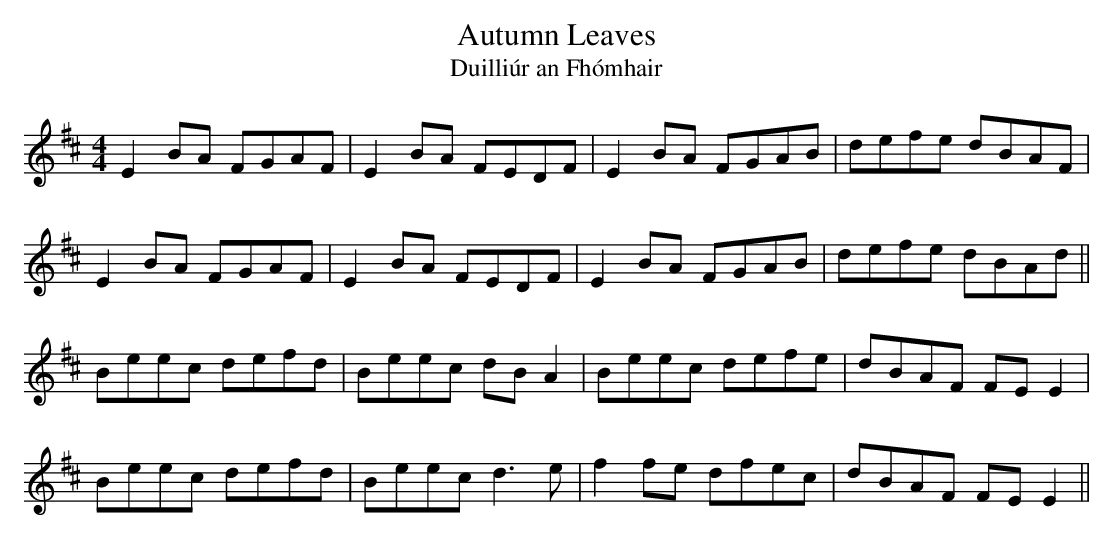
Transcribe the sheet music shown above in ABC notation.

X:1
T: Autumn Leaves
T: Duilli\'ur an Fh\'omhair
L: 1/8
M: 4/4
K: Edor
E2 BA FGAF|E2 BA FEDF|E2 BA FGAB|defe dBAF|
E2 BA FGAF|E2 BA FEDF|E2 BA FGAB|defe dBAd ||
Beec defd|Beec dB A2|Beec defe|dBAF FE E2|
Beec defd|Beec d3e|f2 fe dfec|dBAF FE E2 ||
